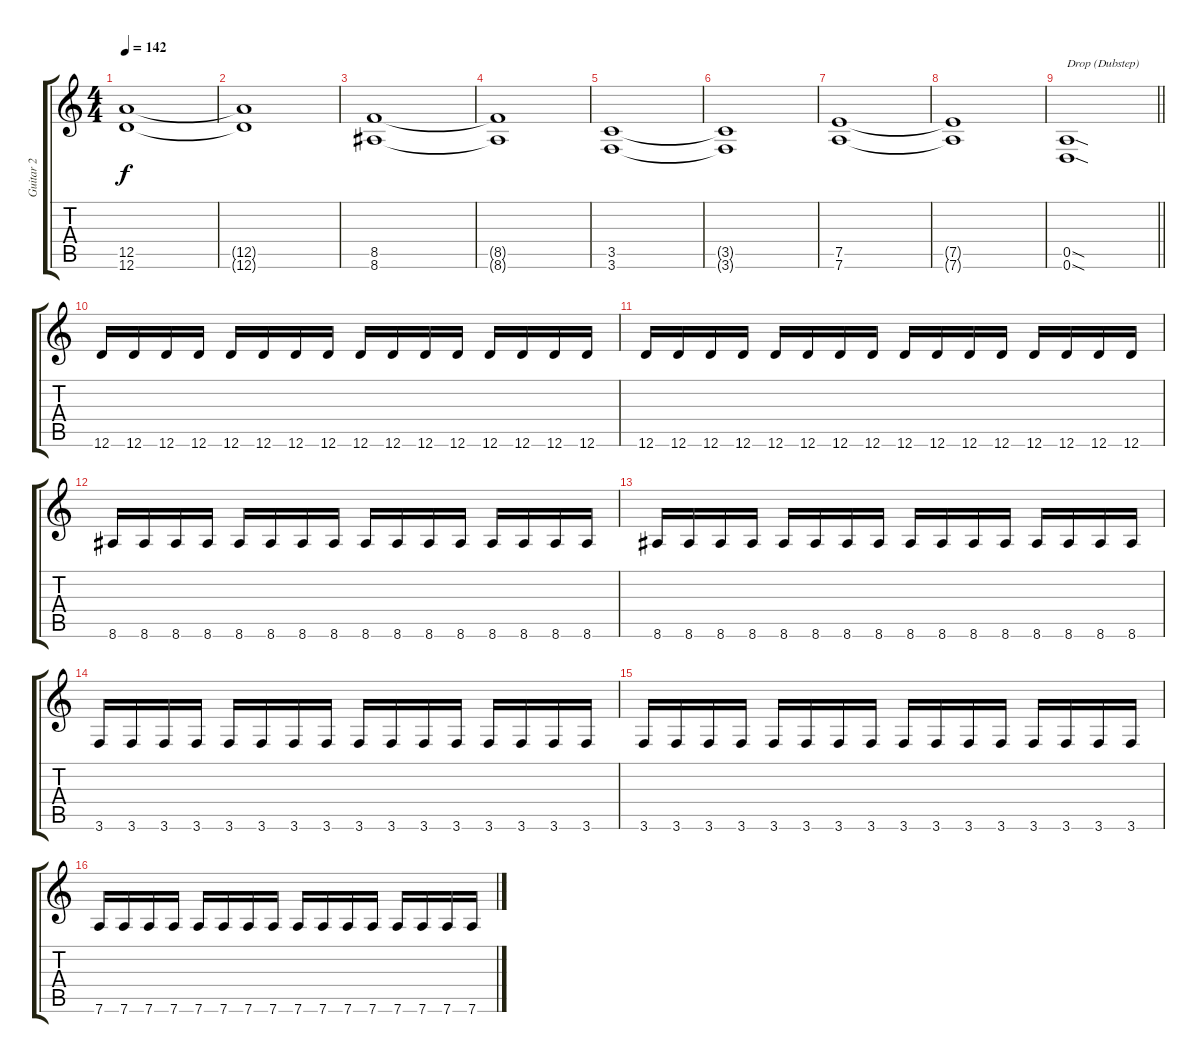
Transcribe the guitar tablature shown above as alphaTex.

\track ("Guitar 2" "Guitar 2") {instrument distortionguitar}
\staff {score tabs}
\tuning (E4 B3 G3 D3 A2 D2) {hide}
\ts (4 4)
\section ("" "")
\tempo 142
\clef g2
\ks c
(12.5 12.6).1{dy f} |
(12.5{t} 12.6{t}).1 |
(8.5 8.6).1 |
(8.5{t} 8.6{t}).1 |
(3.5 3.6).1 |
(3.5{t} 3.6{t}).1 |
(7.5 7.6).1 |
(7.5{t} 7.6{t}).1 |
\barLineRight lightlight
(0.5{sod} 0.6{sod}).1{txt "Drop (Dubstep)"} |
\section ("" "")
12.6.16 12.6.16 12.6.16 12.6.16 12.6.16 12.6.16 12.6.16 12.6.16 12.6.16 12.6.16 12.6.16 12.6.16 12.6.16 12.6.16 12.6.16 12.6.16 |
12.6.16 12.6.16 12.6.16 12.6.16 12.6.16 12.6.16 12.6.16 12.6.16 12.6.16 12.6.16 12.6.16 12.6.16 12.6.16 12.6.16 12.6.16 12.6.16 |
8.6.16 8.6.16 8.6.16 8.6.16 8.6.16 8.6.16 8.6.16 8.6.16 8.6.16 8.6.16 8.6.16 8.6.16 8.6.16 8.6.16 8.6.16 8.6.16 |
8.6.16 8.6.16 8.6.16 8.6.16 8.6.16 8.6.16 8.6.16 8.6.16 8.6.16 8.6.16 8.6.16 8.6.16 8.6.16 8.6.16 8.6.16 8.6.16 |
3.6.16 3.6.16 3.6.16 3.6.16 3.6.16 3.6.16 3.6.16 3.6.16 3.6.16 3.6.16 3.6.16 3.6.16 3.6.16 3.6.16 3.6.16 3.6.16 |
3.6.16 3.6.16 3.6.16 3.6.16 3.6.16 3.6.16 3.6.16 3.6.16 3.6.16 3.6.16 3.6.16 3.6.16 3.6.16 3.6.16 3.6.16 3.6.16 |
7.6.16 7.6.16 7.6.16 7.6.16 7.6.16 7.6.16 7.6.16 7.6.16 7.6.16 7.6.16 7.6.16 7.6.16 7.6.16 7.6.16 7.6.16 7.6.16
